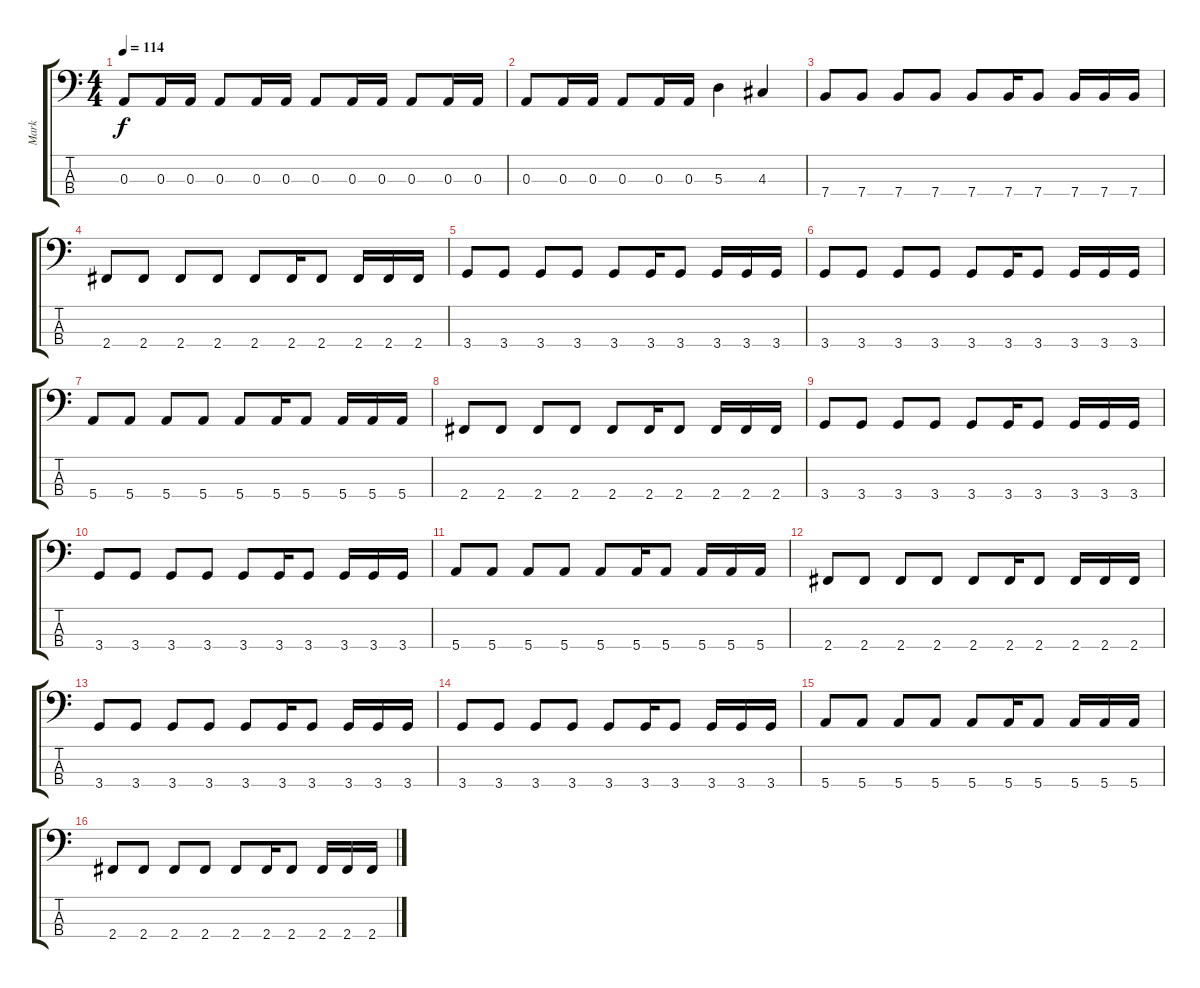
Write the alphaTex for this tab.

\track ("Mark" "Mark") {instrument electricbassfinger}
\staff {score tabs}
\tuning (G2 D2 A1 E1) {hide}
\ts (4 4)
\tempo 114
\clef f4
\ks c
0.3.8{dy f} 0.3.16 0.3.16 0.3.8 0.3.16 0.3.16 0.3.8 0.3.16 0.3.16 0.3.8 0.3.16 0.3.16 |
0.3.8 0.3.16 0.3.16 0.3.8 0.3.16 0.3.16 5.3.4 4.3.4 |
7.4.8 7.4.8 7.4.8 7.4.8 7.4.8 7.4.16 7.4.8 7.4.16 7.4.16 7.4.16 |
2.4.8 2.4.8 2.4.8 2.4.8 2.4.8 2.4.16 2.4.8 2.4.16 2.4.16 2.4.16 |
3.4.8 3.4.8 3.4.8 3.4.8 3.4.8 3.4.16 3.4.8 3.4.16 3.4.16 3.4.16 |
3.4.8 3.4.8 3.4.8 3.4.8 3.4.8 3.4.16 3.4.8 3.4.16 3.4.16 3.4.16 |
5.4.8 5.4.8 5.4.8 5.4.8 5.4.8 5.4.16 5.4.8 5.4.16 5.4.16 5.4.16 |
2.4.8 2.4.8 2.4.8 2.4.8 2.4.8 2.4.16 2.4.8 2.4.16 2.4.16 2.4.16 |
3.4.8 3.4.8 3.4.8 3.4.8 3.4.8 3.4.16 3.4.8 3.4.16 3.4.16 3.4.16 |
3.4.8 3.4.8 3.4.8 3.4.8 3.4.8 3.4.16 3.4.8 3.4.16 3.4.16 3.4.16 |
5.4.8 5.4.8 5.4.8 5.4.8 5.4.8 5.4.16 5.4.8 5.4.16 5.4.16 5.4.16 |
2.4.8 2.4.8 2.4.8 2.4.8 2.4.8 2.4.16 2.4.8 2.4.16 2.4.16 2.4.16 |
3.4.8 3.4.8 3.4.8 3.4.8 3.4.8 3.4.16 3.4.8 3.4.16 3.4.16 3.4.16 |
3.4.8 3.4.8 3.4.8 3.4.8 3.4.8 3.4.16 3.4.8 3.4.16 3.4.16 3.4.16 |
5.4.8 5.4.8 5.4.8 5.4.8 5.4.8 5.4.16 5.4.8 5.4.16 5.4.16 5.4.16 |
2.4.8 2.4.8 2.4.8 2.4.8 2.4.8 2.4.16 2.4.8 2.4.16 2.4.16 2.4.16
